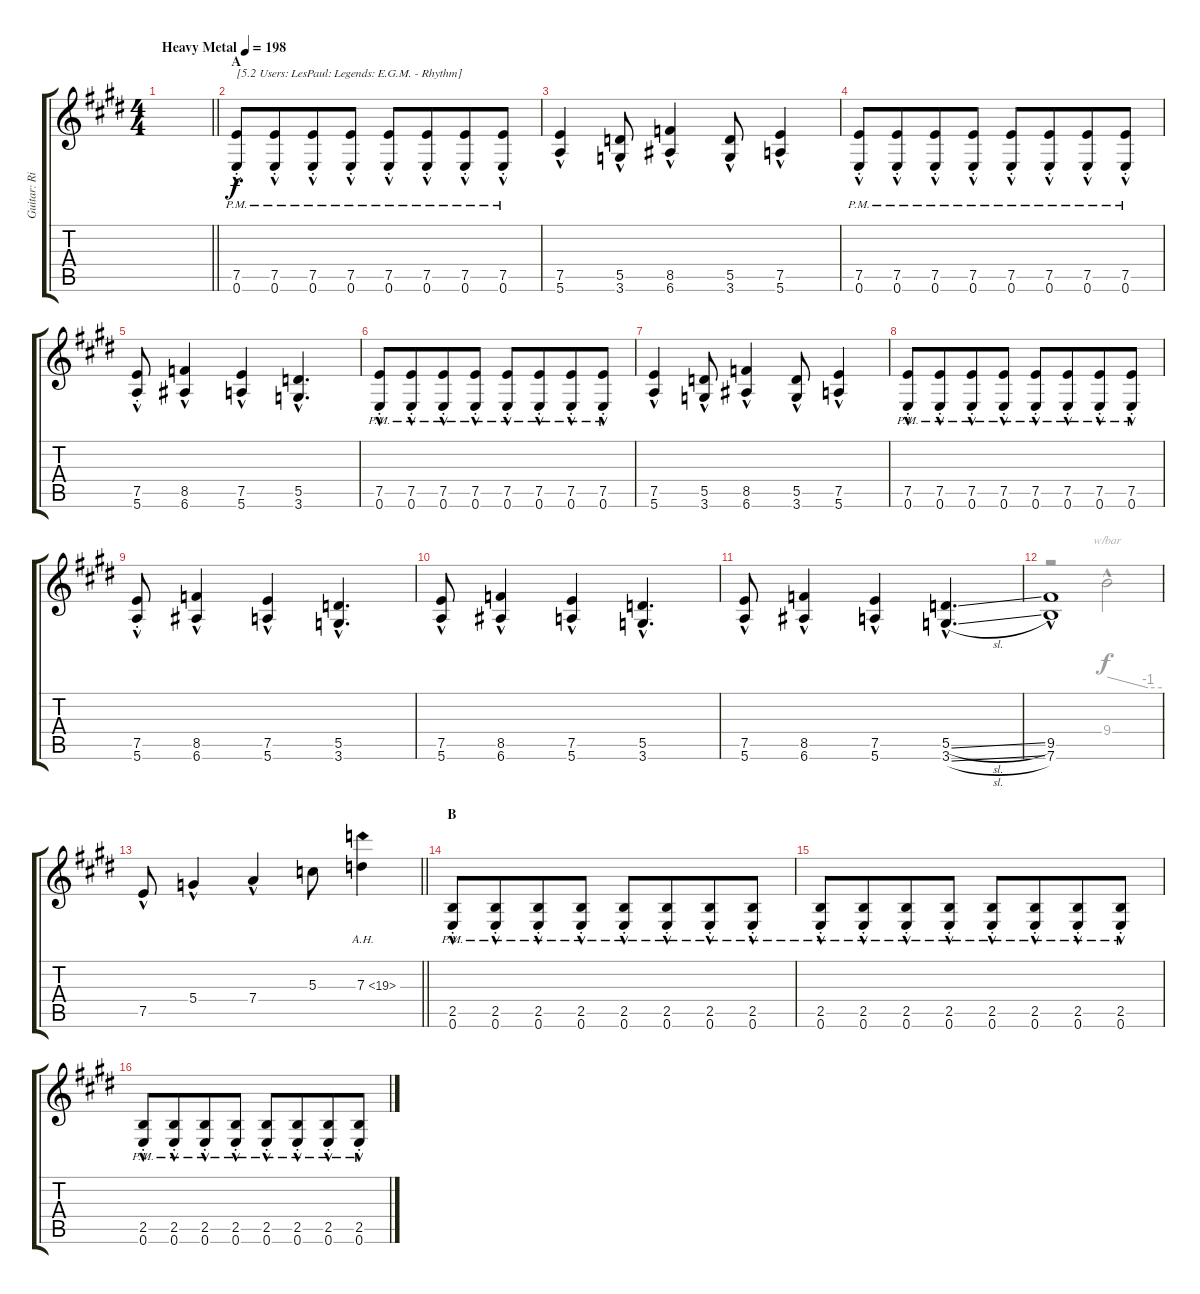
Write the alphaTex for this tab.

\track ("Guitar: Rik" "Guitar: Ri") {instrument distortionguitar}
\staff {score tabs}
\tuning (E4 B3 G3 D3 A2 E2) {hide}
\voice
\ts (4 4)
\tempo (198 "Heavy Metal")
\clef g2
\barLineRight lightlight
\ks e
|
\section ("" "A")
(7.5{hac pm st} 0.6{hac pm st}).8{txt "[5.2 Users: LesPaul: Legends: E.G.M. - Rhythm]"} (7.5{hac pm st} 0.6{hac pm st}).8{beam merge} (7.5{hac pm st} 0.6{hac pm st}).8 (7.5{hac pm st} 0.6{hac pm st}).8 (7.5{hac pm st} 0.6{hac pm st}).8 (7.5{hac pm st} 0.6{hac pm st}).8{beam merge} (7.5{hac pm st} 0.6{hac pm st}).8 (7.5{hac pm st} 0.6{hac pm st}).8 |
(7.5{hac} 5.6{hac}).4 (5.5{hac} 3.6{hac}).8 (8.5{hac} 6.6{hac}).4 (5.5{hac} 3.6{hac}).8 (7.5{hac} 5.6{hac}).4 |
(7.5{hac pm st} 0.6{hac pm st}).8 (7.5{hac pm st} 0.6{hac pm st}).8{beam merge} (7.5{hac pm st} 0.6{hac pm st}).8 (7.5{hac pm st} 0.6{hac pm st}).8 (7.5{hac pm st} 0.6{hac pm st}).8 (7.5{hac pm st} 0.6{hac pm st}).8{beam merge} (7.5{hac pm st} 0.6{hac pm st}).8 (7.5{hac pm st} 0.6{hac pm st}).8 |
(7.5{hac st} 5.6{hac st}).8 (8.5{hac} 6.6{hac}).4 (7.5{hac} 5.6{hac}).4 (5.5{hac} 3.6{hac}).4{d} |
(7.5{hac pm st} 0.6{hac pm st}).8 (7.5{hac pm st} 0.6{hac pm st}).8{beam merge} (7.5{hac pm st} 0.6{hac pm st}).8 (7.5{hac pm st} 0.6{hac pm st}).8 (7.5{hac pm st} 0.6{hac pm st}).8 (7.5{hac pm st} 0.6{hac pm st}).8{beam merge} (7.5{hac pm st} 0.6{hac pm st}).8 (7.5{hac pm st} 0.6{hac pm st}).8 |
(7.5{hac} 5.6{hac}).4 (5.5{hac} 3.6{hac}).8 (8.5{hac} 6.6{hac}).4 (5.5{hac} 3.6{hac}).8 (7.5{hac} 5.6{hac}).4 |
(7.5{hac pm st} 0.6{hac pm st}).8 (7.5{hac pm st} 0.6{hac pm st}).8{beam merge} (7.5{hac pm st} 0.6{hac pm st}).8 (7.5{hac pm st} 0.6{hac pm st}).8 (7.5{hac pm st} 0.6{hac pm st}).8 (7.5{hac pm st} 0.6{hac pm st}).8{beam merge} (7.5{hac pm st} 0.6{hac pm st}).8 (7.5{hac pm st} 0.6{hac pm st}).8 |
(7.5{hac st} 5.6{hac st}).8 (8.5{hac} 6.6{hac}).4 (7.5{hac} 5.6{hac}).4 (5.5{hac} 3.6{hac}).4{d} |
(7.5{hac} 5.6{hac}).8 (8.5{hac} 6.6{hac}).4 (7.5{hac} 5.6{hac}).4 (5.5{hac} 3.6{hac}).4{d} |
(7.5{hac} 5.6{hac}).8 (8.5{hac} 6.6{hac}).4 (7.5{hac} 5.6{hac}).4 (5.5{sl hac} 3.6{sl hac}).4{d} |
(9.5{hac} 7.6{hac}).1 |
\barLineRight lightlight
7.5{hac}.8 5.4{hac}.4 7.4{hac}.4 5.3.8 7.3{ah 12}.4 |
\section ("" "B")
(2.5{hac pm st} 0.6{hac pm st}).8 (2.5{hac pm st} 0.6{hac pm st}).8{beam merge} (2.5{hac pm st} 0.6{hac pm st}).8 (2.5{hac pm st} 0.6{hac pm st}).8 (2.5{hac pm st} 0.6{hac pm st}).8 (2.5{hac pm st} 0.6{hac pm st}).8{beam merge} (2.5{hac pm st} 0.6{hac pm st}).8 (2.5{hac pm st} 0.6{hac pm st}).8 |
(2.5{hac pm st} 0.6{hac pm st}).8 (2.5{hac pm st} 0.6{hac pm st}).8{beam merge} (2.5{hac pm st} 0.6{hac pm st}).8 (2.5{hac pm st} 0.6{hac pm st}).8 (2.5{hac pm st} 0.6{hac pm st}).8 (2.5{hac pm st} 0.6{hac pm st}).8{beam merge} (2.5{hac pm st} 0.6{hac pm st}).8 (2.5{hac pm st} 0.6{hac pm st}).8 |
(2.5{hac pm st} 0.6{hac pm st}).8 (2.5{hac pm st} 0.6{hac pm st}).8{beam merge} (2.5{hac pm st} 0.6{hac pm st}).8 (2.5{hac pm st} 0.6{hac pm st}).8 (2.5{hac pm st} 0.6{hac pm st}).8 (2.5{hac pm st} 0.6{hac pm st}).8{beam merge} (2.5{hac pm st} 0.6{hac pm st}).8 (2.5{hac pm st} 0.6{hac pm st}).8
\voice
\clef g2
\ottava regular
\simile none
\barLineRight lightlight
\ks e
|
|
|
|
|
|
|
|
|
|
|
r.2 9.4{hac}.2{tbe (custom default 0 0 45 -4 60 -4)} |
\barLineRight lightlight
|
|
|
